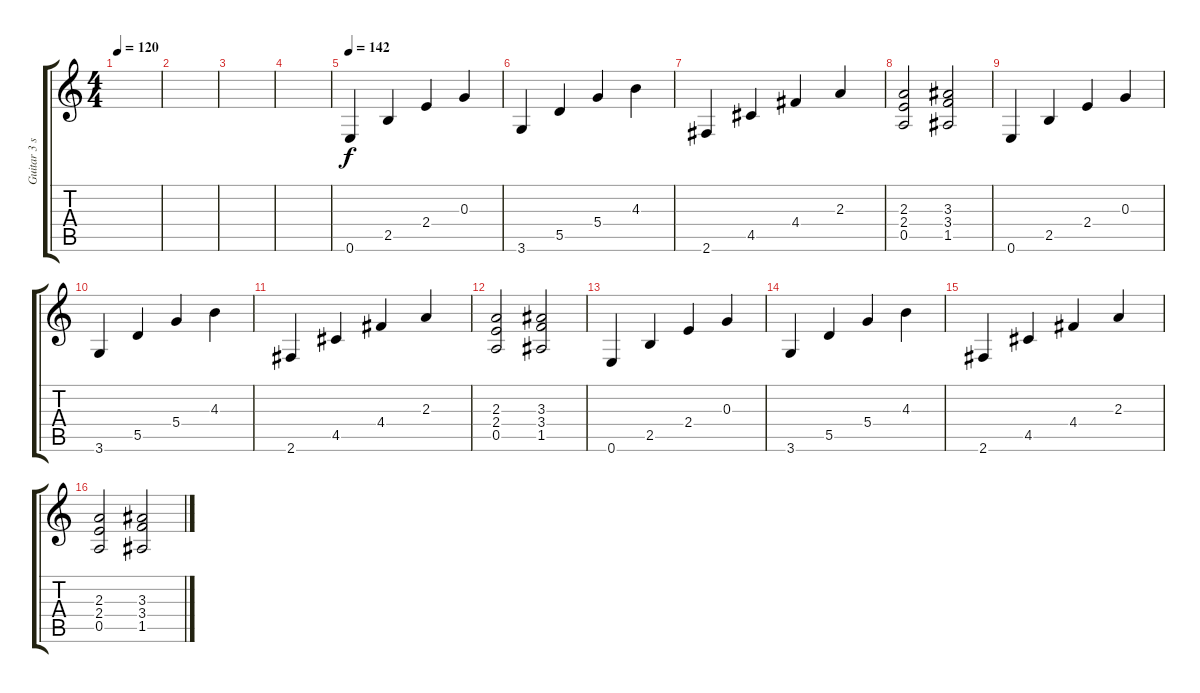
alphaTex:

\track ("Guitar 3 soutien" "Guitar 3 s") {instrument electricguitarclean}
\staff {score tabs}
\tuning (E4 B3 G3 D3 A2 E2) {hide}
\ts (4 4)
\tempo 120
\clef g2
\ks c
|
|
|
|
\tempo 142
0.6.4{instrument electricguitarclean} 2.5.4 2.4.4 0.3.4 |
3.6.4 5.5.4 5.4.4 4.3.4 |
2.6.4 4.5.4 4.4.4 2.3.4 |
(2.3 2.4 0.5).2 (3.3 3.4 1.5).2 |
0.6.4 2.5.4 2.4.4 0.3.4 |
3.6.4 5.5.4 5.4.4 4.3.4 |
2.6.4 4.5.4 4.4.4 2.3.4 |
(2.3 2.4 0.5).2 (3.3 3.4 1.5).2 |
0.6.4 2.5.4 2.4.4 0.3.4 |
3.6.4 5.5.4 5.4.4 4.3.4 |
2.6.4 4.5.4 4.4.4 2.3.4 |
(2.3 2.4 0.5).2 (3.3 3.4 1.5).2
